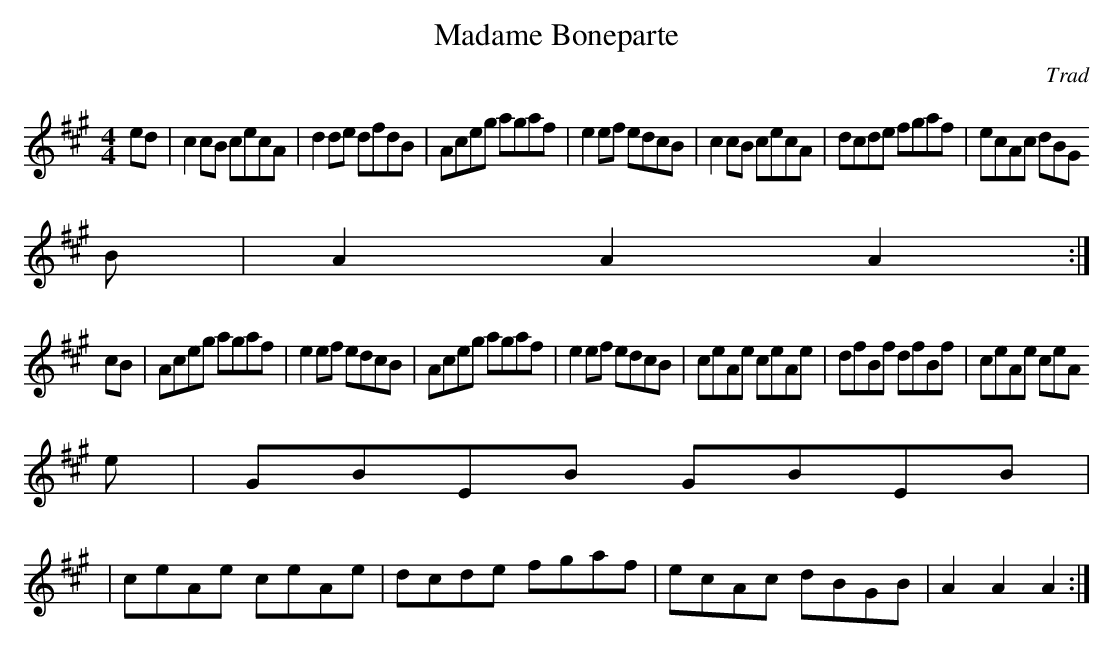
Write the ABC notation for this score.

X:1
T:Madame Boneparte
M:4/4
L:1/8
C:Trad
K:A
ed |c2cB cecA|d2de dfdB|Aceg agaf|e2ef edcB|c2cB cecA|dcde fgaf|ecAc dBG
B|A2 A2 A2 :|
cB |Aceg agaf|e2ef edcB|Aceg agaf|e2ef edcB|ceAe ceAe|dfBf dfBf|ceAe ceA
e|GBEB GBEB|
   |ceAe ceAe|dcde fgaf|ecAc dBGB|A2 A2 A2 :|
